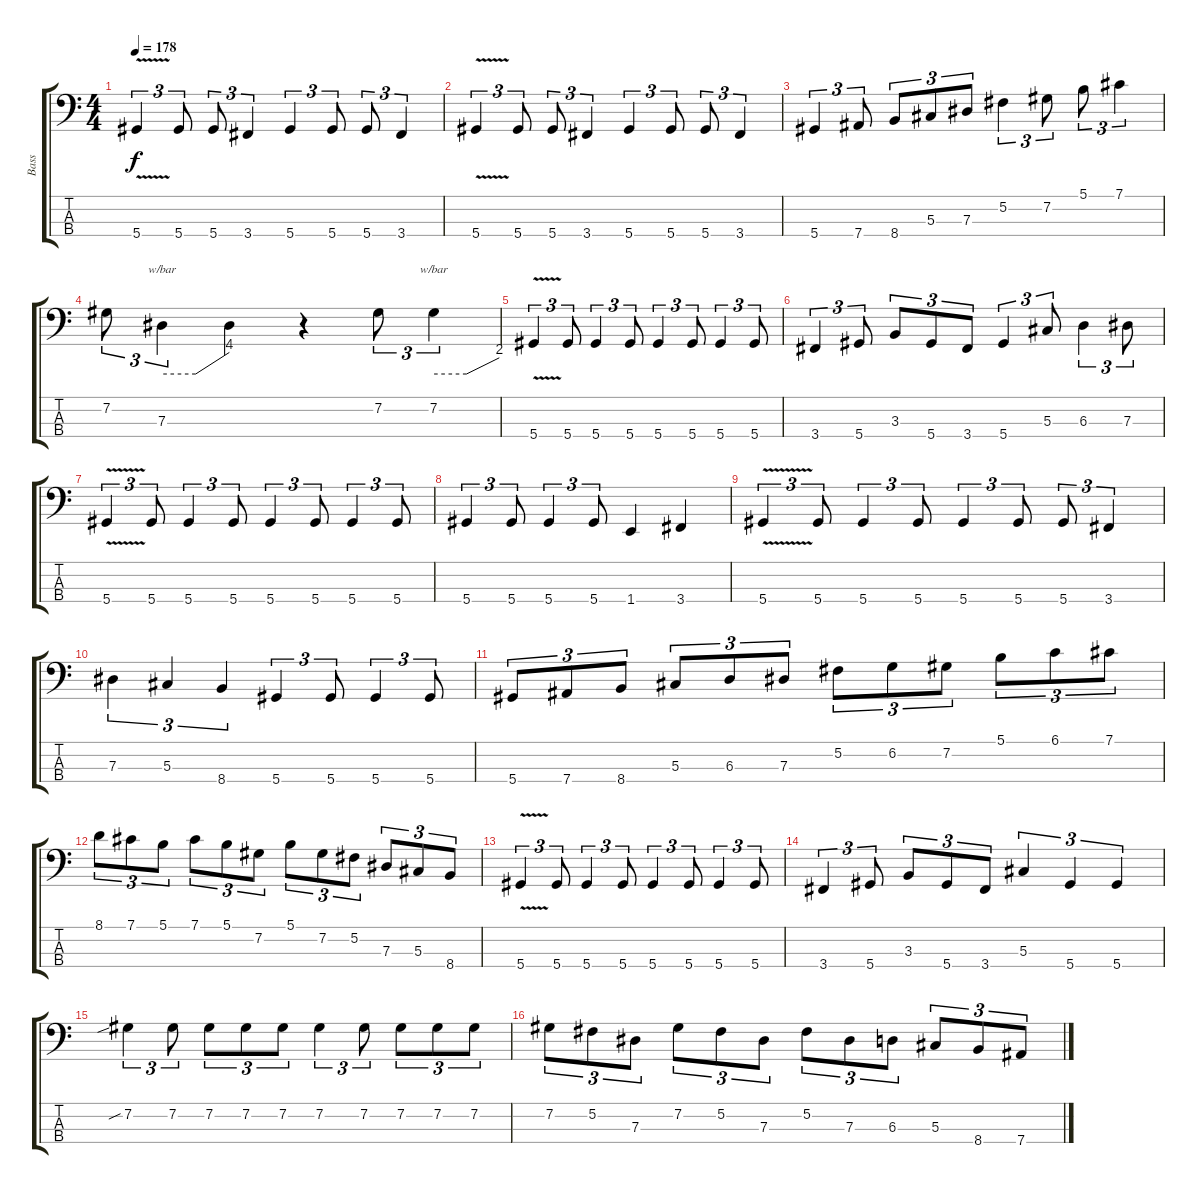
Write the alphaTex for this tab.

\track ("Bass" "Bass") {instrument fretlessbass}
\staff {score tabs}
\tuning (Gb2 Db2 Ab1 Eb1) {hide}
\ts (4 4)
\tempo 178
\clef f4
\ks c
5.4{v}.4{tu (3 2) dy f} 5.4.8{tu (3 2)} 5.4.8{tu (3 2)} 3.4.4{tu (3 2)} 5.4.4{tu (3 2)} 5.4.8{tu (3 2)} 5.4.8{tu (3 2)} 3.4.4{tu (3 2)} |
5.4{v}.4{tu (3 2)} 5.4.8{tu (3 2)} 5.4.8{tu (3 2)} 3.4.4{tu (3 2)} 5.4.4{tu (3 2)} 5.4.8{tu (3 2)} 5.4.8{tu (3 2)} 3.4.4{tu (3 2)} |
5.4.4{tu (3 2)} 7.4.8{tu (3 2)} 8.4.8{tu (3 2)} 5.3.8{tu (3 2)} 7.3.8{tu (3 2)} 5.2.4{tu (3 2)} 7.2.8{tu (3 2)} 5.1.8{tu (3 2)} 7.1.4{tu (3 2)} |
7.2.8{tu (3 2)} 7.3.4{tu (3 2) tbe (custom default 0 0 30 0 60 16)} 7.3{t}.4 r.4 7.2.8{tu (3 2)} 7.2.4{tu (3 2) tbe (custom default 0 0 30 0 60 8)} |
5.4{v}.4{tu (3 2)} 5.4.8{tu (3 2)} 5.4.4{tu (3 2)} 5.4.8{tu (3 2)} 5.4.4{tu (3 2)} 5.4.8{tu (3 2)} 5.4.4{tu (3 2)} 5.4.8{tu (3 2)} |
3.4.4{tu (3 2)} 5.4.8{tu (3 2)} 3.3.8{tu (3 2)} 5.4.8{tu (3 2)} 3.4.8{tu (3 2)} 5.4.4{tu (3 2)} 5.3.8{tu (3 2)} 6.3.4{tu (3 2)} 7.3.8{tu (3 2)} |
5.4{v}.4{tu (3 2)} 5.4.8{tu (3 2)} 5.4.4{tu (3 2)} 5.4.8{tu (3 2)} 5.4.4{tu (3 2)} 5.4.8{tu (3 2)} 5.4.4{tu (3 2)} 5.4.8{tu (3 2)} |
5.4.4{tu (3 2)} 5.4.8{tu (3 2)} 5.4.4{tu (3 2)} 5.4.8{tu (3 2)} 1.4.4 3.4.4 |
5.4{v}.4{tu (3 2)} 5.4.8{tu (3 2)} 5.4.4{tu (3 2)} 5.4.8{tu (3 2)} 5.4.4{tu (3 2)} 5.4.8{tu (3 2)} 5.4.8{tu (3 2)} 3.4.4{tu (3 2)} |
7.3.4{tu (3 2)} 5.3.4{tu (3 2)} 8.4.4{tu (3 2)} 5.4.4{tu (3 2)} 5.4.8{tu (3 2)} 5.4.4{tu (3 2)} 5.4.8{tu (3 2)} |
5.4.8{tu (3 2)} 7.4.8{tu (3 2)} 8.4.8{tu (3 2)} 5.3.8{tu (3 2)} 6.3.8{tu (3 2)} 7.3.8{tu (3 2)} 5.2.8{tu (3 2)} 6.2.8{tu (3 2)} 7.2.8{tu (3 2)} 5.1.8{tu (3 2)} 6.1.8{tu (3 2)} 7.1.8{tu (3 2)} |
8.1.8{tu (3 2)} 7.1.8{tu (3 2)} 5.1.8{tu (3 2)} 7.1.8{tu (3 2)} 5.1.8{tu (3 2)} 7.2.8{tu (3 2)} 5.1.8{tu (3 2)} 7.2.8{tu (3 2)} 5.2.8{tu (3 2)} 7.3.8{tu (3 2)} 5.3.8{tu (3 2)} 8.4.8{tu (3 2)} |
5.4{v}.4{tu (3 2)} 5.4.8{tu (3 2)} 5.4.4{tu (3 2)} 5.4.8{tu (3 2)} 5.4.4{tu (3 2)} 5.4.8{tu (3 2)} 5.4.4{tu (3 2)} 5.4.8{tu (3 2)} |
3.4.4{tu (3 2)} 5.4.8{tu (3 2)} 3.3.8{tu (3 2)} 5.4.8{tu (3 2)} 3.4.8{tu (3 2)} 5.3.4{tu (3 2)} 5.4.4{tu (3 2)} 5.4.4{tu (3 2)} |
7.2{sib}.4{tu (3 2)} 7.2.8{tu (3 2)} 7.2.8{tu (3 2)} 7.2.8{tu (3 2)} 7.2.8{tu (3 2)} 7.2.4{tu (3 2)} 7.2.8{tu (3 2)} 7.2.8{tu (3 2)} 7.2.8{tu (3 2)} 7.2.8{tu (3 2)} |
7.2.8{tu (3 2)} 5.2.8{tu (3 2)} 7.3.8{tu (3 2)} 7.2.8{tu (3 2)} 5.2.8{tu (3 2)} 7.3.8{tu (3 2)} 5.2.8{tu (3 2)} 7.3.8{tu (3 2)} 6.3.8{tu (3 2)} 5.3.8{tu (3 2)} 8.4.8{tu (3 2)} 7.4.8{tu (3 2)}
